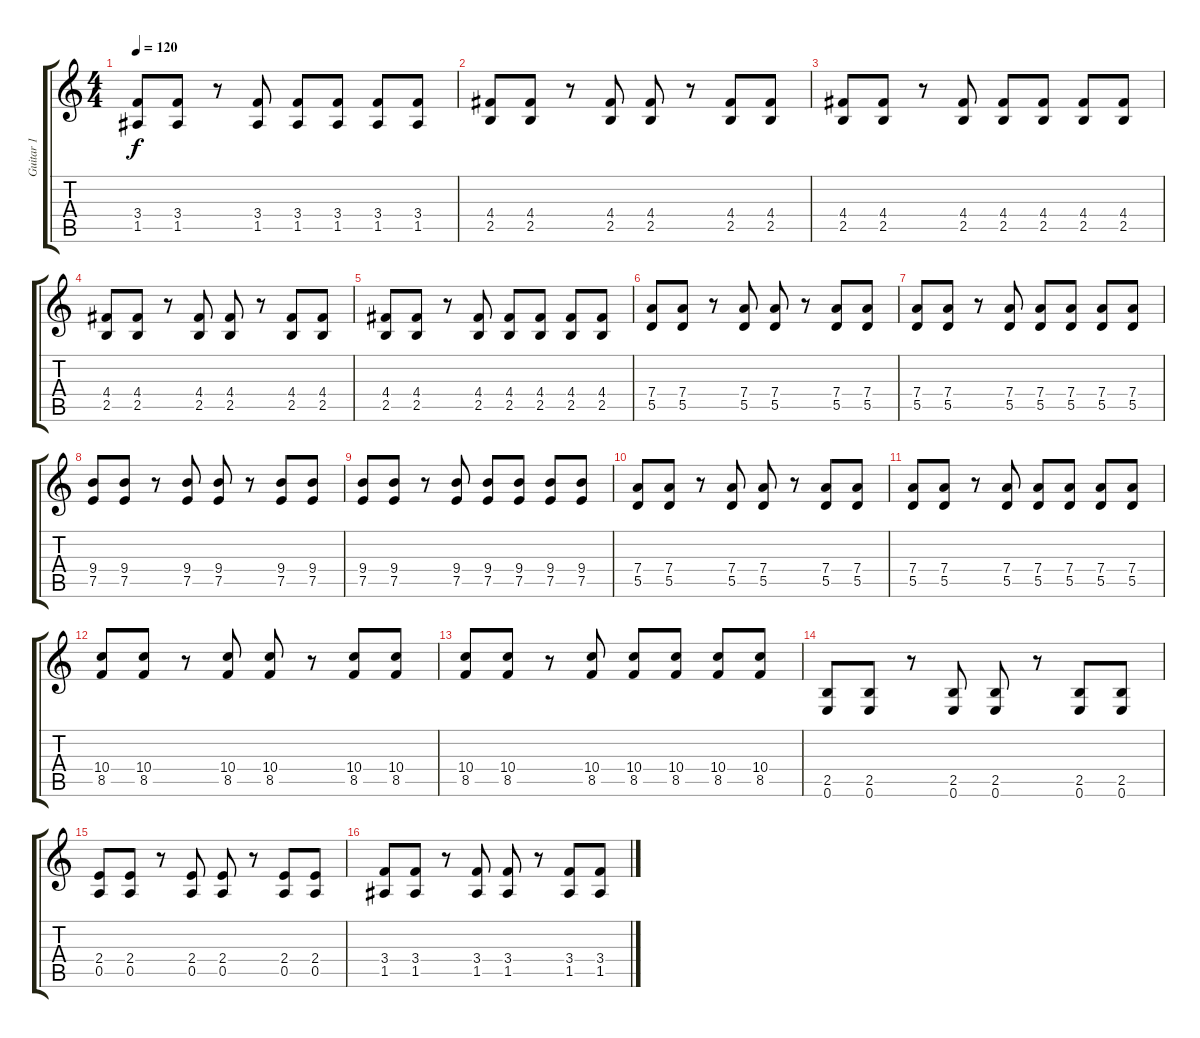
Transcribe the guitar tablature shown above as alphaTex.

\track ("Guitar 1" "Guitar 1") {instrument distortionguitar}
\staff {score tabs}
\tuning (E4 B3 G3 D3 A2 E2) {hide}
\ts (4 4)
\tempo 120
\clef g2
\ks c
(3.4 1.5).8{dy f} (3.4 1.5).8 r.8 (3.4 1.5).8 (3.4 1.5).8 (3.4 1.5).8 (3.4 1.5).8 (3.4 1.5).8 |
(4.4 2.5).8 (4.4 2.5).8 r.8 (4.4 2.5).8 (4.4 2.5).8 r.8 (4.4 2.5).8 (4.4 2.5).8 |
(4.4 2.5).8 (4.4 2.5).8 r.8 (4.4 2.5).8 (4.4 2.5).8 (4.4 2.5).8 (4.4 2.5).8 (4.4 2.5).8 |
(4.4 2.5).8 (4.4 2.5).8 r.8 (4.4 2.5).8 (4.4 2.5).8 r.8 (4.4 2.5).8 (4.4 2.5).8 |
(4.4 2.5).8 (4.4 2.5).8 r.8 (4.4 2.5).8 (4.4 2.5).8 (4.4 2.5).8 (4.4 2.5).8 (4.4 2.5).8 |
(7.4 5.5).8 (7.4 5.5).8 r.8 (7.4 5.5).8 (7.4 5.5).8 r.8 (7.4 5.5).8 (7.4 5.5).8 |
(7.4 5.5).8 (7.4 5.5).8 r.8 (7.4 5.5).8 (7.4 5.5).8 (7.4 5.5).8 (7.4 5.5).8 (7.4 5.5).8 |
(9.4 7.5).8 (9.4 7.5).8 r.8 (9.4 7.5).8 (9.4 7.5).8 r.8 (9.4 7.5).8 (9.4 7.5).8 |
(9.4 7.5).8 (9.4 7.5).8 r.8 (9.4 7.5).8 (9.4 7.5).8 (9.4 7.5).8 (9.4 7.5).8 (9.4 7.5).8 |
(7.4 5.5).8 (7.4 5.5).8 r.8 (7.4 5.5).8 (7.4 5.5).8 r.8 (7.4 5.5).8 (7.4 5.5).8 |
(7.4 5.5).8 (7.4 5.5).8 r.8 (7.4 5.5).8 (7.4 5.5).8 (7.4 5.5).8 (7.4 5.5).8 (7.4 5.5).8 |
(10.4 8.5).8 (10.4 8.5).8 r.8 (10.4 8.5).8 (10.4 8.5).8 r.8 (10.4 8.5).8 (10.4 8.5).8 |
(10.4 8.5).8 (10.4 8.5).8 r.8 (10.4 8.5).8 (10.4 8.5).8 (10.4 8.5).8 (10.4 8.5).8 (10.4 8.5).8 |
(2.5 0.6).8 (2.5 0.6).8 r.8 (2.5 0.6).8 (2.5 0.6).8 r.8 (2.5 0.6).8 (2.5 0.6).8 |
(2.4 0.5).8 (2.4 0.5).8 r.8 (2.4 0.5).8 (2.4 0.5).8 r.8 (2.4 0.5).8 (2.4 0.5).8 |
(3.4 1.5).8 (3.4 1.5).8 r.8 (3.4 1.5).8 (3.4 1.5).8 r.8 (3.4 1.5).8 (3.4 1.5).8
